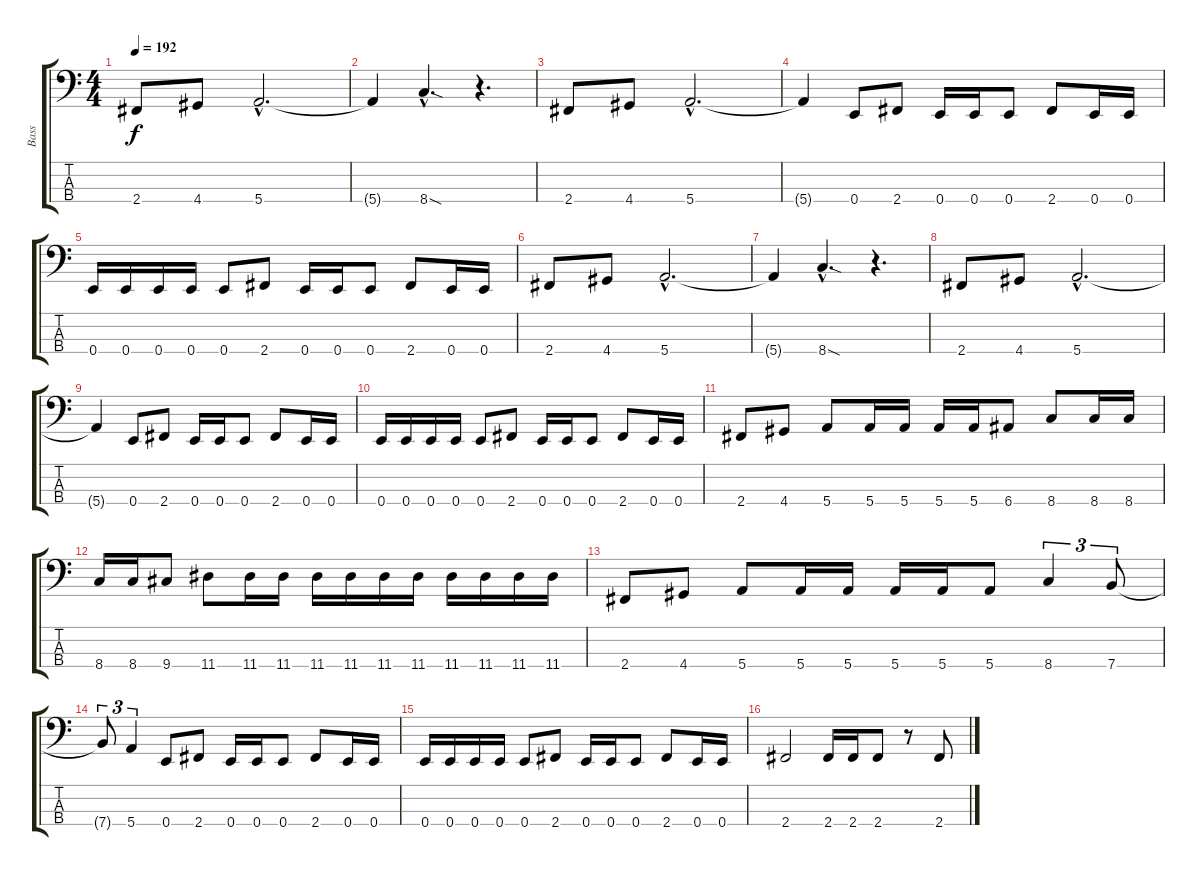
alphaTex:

\track ("Bass" "Bass") {instrument electricbasspick}
\staff {score tabs}
\tuning (G2 D2 A1 E1) {hide}
\ts (4 4)
\tempo 192
\clef f4
\ks c
2.4.8{dy f instrument electricbasspick} 4.4.8 5.4{hac}.2{d} |
5.4{t}.4 8.4{sod hac}.4{d} r.4{d} |
2.4.8 4.4.8 5.4{hac}.2{d} |
5.4{t}.4 0.4.8 2.4.8 0.4.16 0.4.16 0.4.8 2.4.8 0.4.16 0.4.16 |
0.4.16 0.4.16 0.4.16 0.4.16 0.4.8 2.4.8 0.4.16 0.4.16 0.4.8 2.4.8 0.4.16 0.4.16 |
2.4.8 4.4.8 5.4{hac}.2{d} |
5.4{t}.4 8.4{sod hac}.4{d} r.4{d} |
2.4.8 4.4.8 5.4{hac}.2{d} |
5.4{t}.4 0.4.8 2.4.8 0.4.16 0.4.16 0.4.8 2.4.8 0.4.16 0.4.16 |
0.4.16 0.4.16 0.4.16 0.4.16 0.4.8 2.4.8 0.4.16 0.4.16 0.4.8 2.4.8 0.4.16 0.4.16 |
2.4.8 4.4.8 5.4.8 5.4.16 5.4.16 5.4.16 5.4.16 6.4.8 8.4.8 8.4.16 8.4.16 |
8.4.16 8.4.16 9.4.8 11.4.8 11.4.16 11.4.16 11.4.16 11.4.16 11.4.16 11.4.16 11.4.16 11.4.16 11.4.16 11.4.16 |
2.4.8 4.4.8 5.4.8 5.4.16 5.4.16 5.4.16 5.4.16 5.4.8 8.4.4{tu (3 2)} 7.4.8{tu (3 2)} |
7.4{t}.8{tu (3 2)} 5.4.4{tu (3 2)} 0.4.8 2.4.8 0.4.16 0.4.16 0.4.8 2.4.8 0.4.16 0.4.16 |
0.4.16 0.4.16 0.4.16 0.4.16 0.4.8 2.4.8 0.4.16 0.4.16 0.4.8 2.4.8 0.4.16 0.4.16 |
2.4.2 2.4.16 2.4.16 2.4.8 r.8 2.4.8
